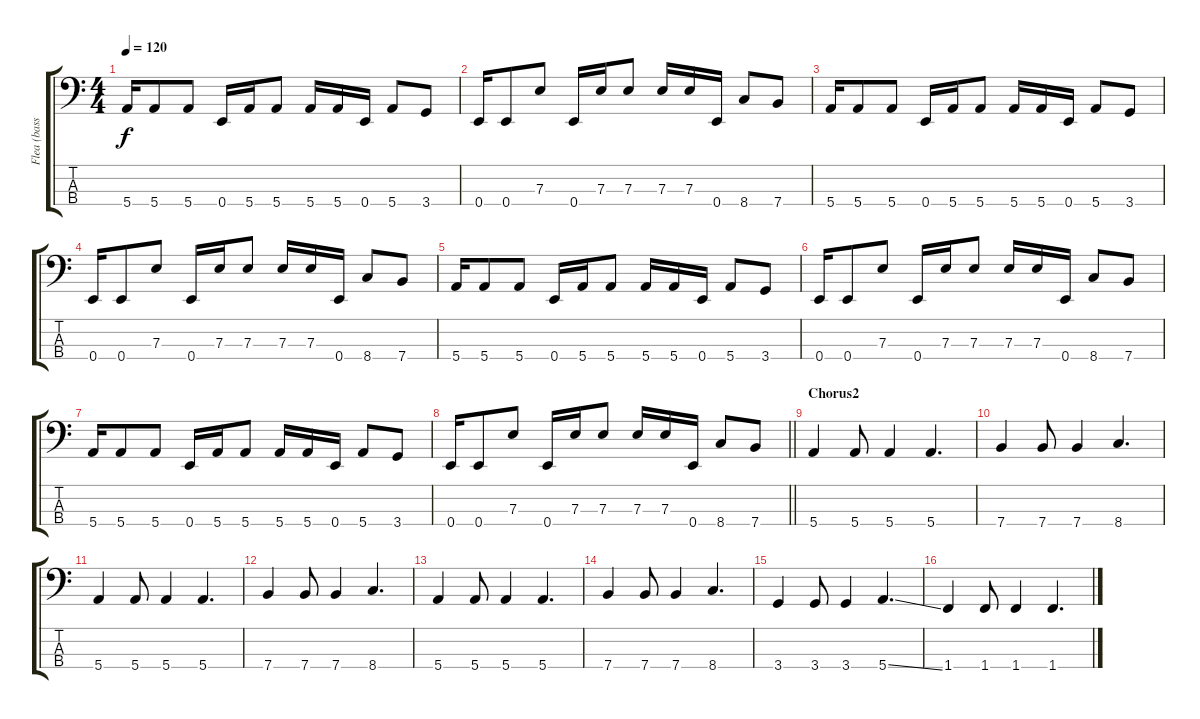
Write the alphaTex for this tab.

\track ("Flea (bass)" "Flea (bass") {instrument electricbassfinger}
\staff {score tabs}
\tuning (G2 D2 A1 E1) {hide}
\ts (4 4)
\tempo 120
\clef f4
\ks c
5.4.16{dy f} 5.4.8 5.4.8 0.4.16 5.4.16 5.4.8 5.4.16 5.4.16 0.4.16 5.4.8 3.4.8 |
0.4.16 0.4.8 7.3.8 0.4.16 7.3.16 7.3.8 7.3.16 7.3.16 0.4.16 8.4.8 7.4.8 |
5.4.16 5.4.8 5.4.8 0.4.16 5.4.16 5.4.8 5.4.16 5.4.16 0.4.16 5.4.8 3.4.8 |
0.4.16 0.4.8 7.3.8 0.4.16 7.3.16 7.3.8 7.3.16 7.3.16 0.4.16 8.4.8 7.4.8 |
5.4.16 5.4.8 5.4.8 0.4.16 5.4.16 5.4.8 5.4.16 5.4.16 0.4.16 5.4.8 3.4.8 |
0.4.16 0.4.8 7.3.8 0.4.16 7.3.16 7.3.8 7.3.16 7.3.16 0.4.16 8.4.8 7.4.8 |
5.4.16 5.4.8 5.4.8 0.4.16 5.4.16 5.4.8 5.4.16 5.4.16 0.4.16 5.4.8 3.4.8 |
\barLineRight lightlight
0.4.16 0.4.8 7.3.8 0.4.16 7.3.16 7.3.8 7.3.16 7.3.16 0.4.16 8.4.8 7.4.8 |
\section ("" "Chorus2")
5.4.4 5.4.8 5.4.4 5.4.4{d} |
7.4.4 7.4.8 7.4.4 8.4.4{d} |
5.4.4 5.4.8 5.4.4 5.4.4{d} |
7.4.4 7.4.8 7.4.4 8.4.4{d} |
5.4.4 5.4.8 5.4.4 5.4.4{d} |
7.4.4 7.4.8 7.4.4 8.4.4{d} |
3.4.4 3.4.8 3.4.4 5.4{ss}.4{d} |
1.4.4 1.4.8 1.4.4 1.4.4{d}
